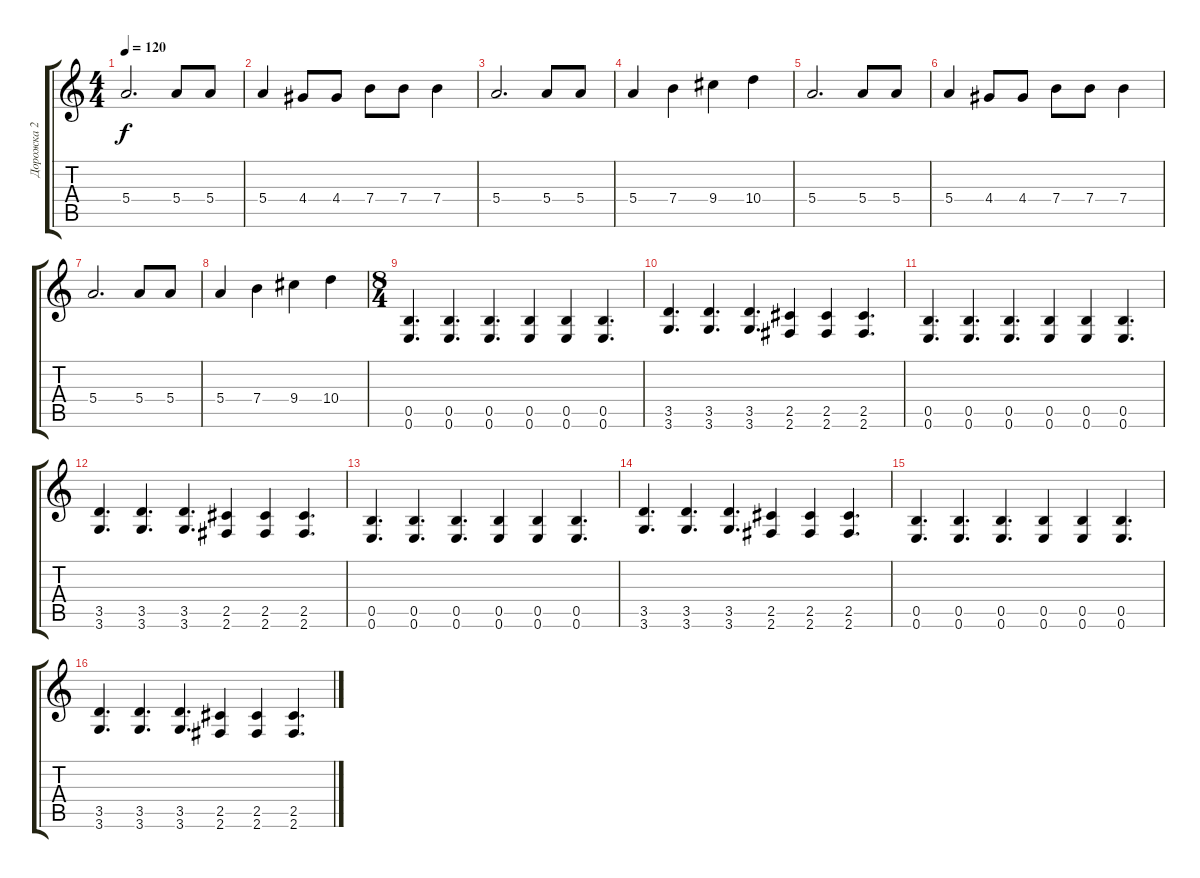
\track ("Дорожка 2" "Дорожка 2") {instrument acousticguitarnylon}
\staff {score tabs}
\tuning (Gb4 Db4 B3 E3 B2 E2) {hide}
\ts (4 4)
\tempo 120
\clef g2
\ks c
5.4.2{d dy f} 5.4.8 5.4.8 |
5.4.4 4.4.8 4.4.8 7.4.8 7.4.8 7.4.4 |
5.4.2{d} 5.4.8 5.4.8 |
5.4.4 7.4.4 9.4.4 10.4.4 |
5.4.2{d} 5.4.8 5.4.8 |
5.4.4 4.4.8 4.4.8 7.4.8 7.4.8 7.4.4 |
5.4.2{d} 5.4.8 5.4.8 |
5.4.4 7.4.4 9.4.4 10.4.4 |
\ts (8 4)
(0.5 0.6).4{d} (0.5 0.6).4{d} (0.5 0.6).4{d} (0.5 0.6).4 (0.5 0.6).4 (0.5 0.6).4{d} |
(3.5 3.6).4{d} (3.5 3.6).4{d} (3.5 3.6).4{d} (2.5 2.6).4 (2.5 2.6).4 (2.5 2.6).4{d} |
(0.5 0.6).4{d} (0.5 0.6).4{d} (0.5 0.6).4{d} (0.5 0.6).4 (0.5 0.6).4 (0.5 0.6).4{d} |
(3.5 3.6).4{d} (3.5 3.6).4{d} (3.5 3.6).4{d} (2.5 2.6).4 (2.5 2.6).4 (2.5 2.6).4{d} |
(0.5 0.6).4{d} (0.5 0.6).4{d} (0.5 0.6).4{d} (0.5 0.6).4 (0.5 0.6).4 (0.5 0.6).4{d} |
(3.5 3.6).4{d} (3.5 3.6).4{d} (3.5 3.6).4{d} (2.5 2.6).4 (2.5 2.6).4 (2.5 2.6).4{d} |
(0.5 0.6).4{d} (0.5 0.6).4{d} (0.5 0.6).4{d} (0.5 0.6).4 (0.5 0.6).4 (0.5 0.6).4{d} |
(3.5 3.6).4{d} (3.5 3.6).4{d} (3.5 3.6).4{d} (2.5 2.6).4 (2.5 2.6).4 (2.5 2.6).4{d}
